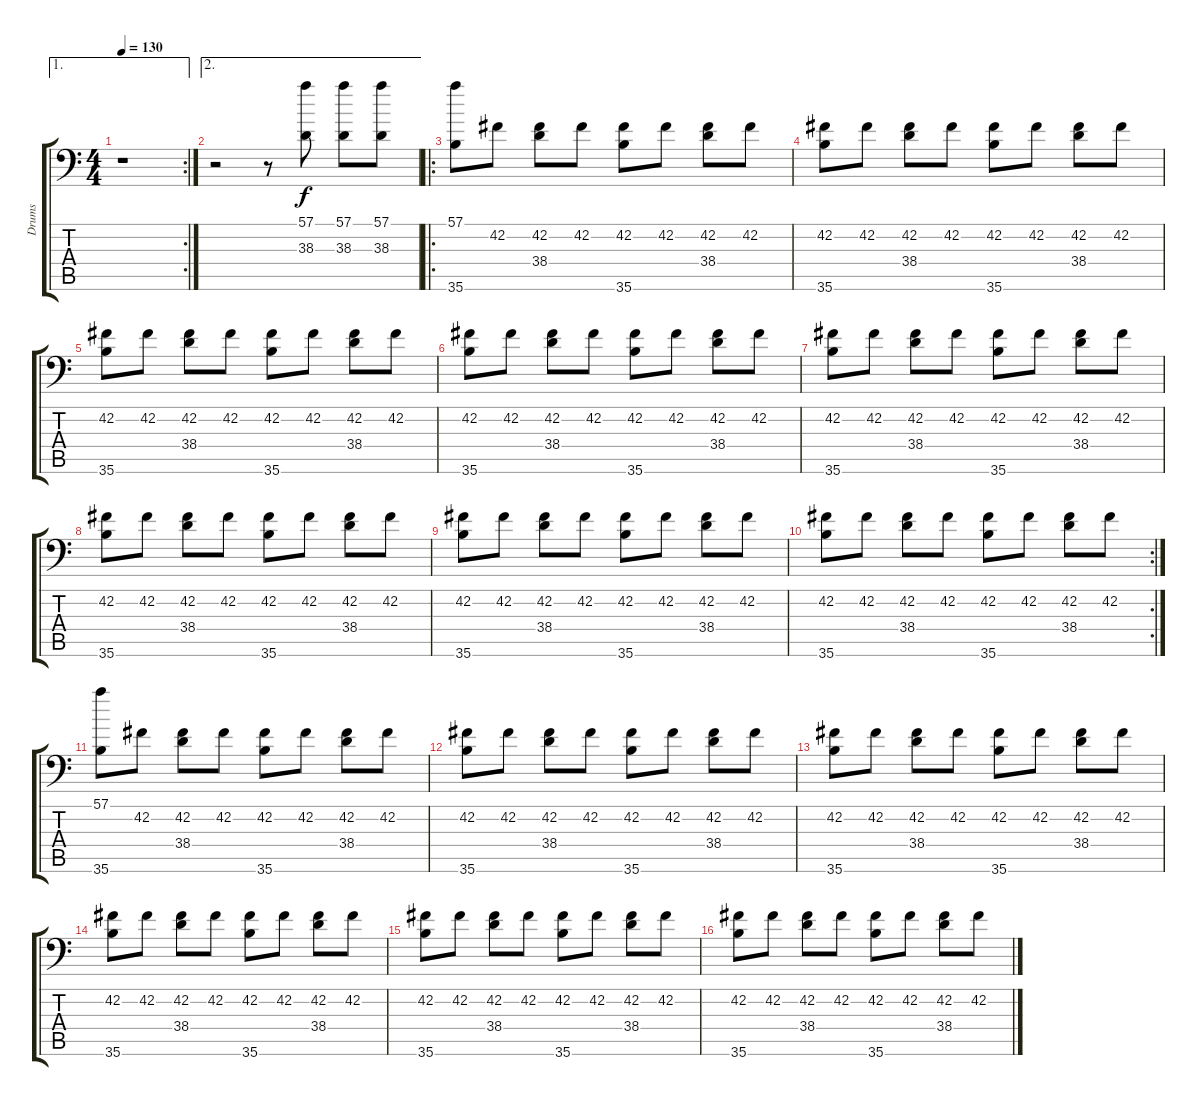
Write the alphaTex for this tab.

\track ("Drums" "Drums") {instrument acousticgrandpiano}
\staff {score tabs}
\tuning (C-1 C-1 C-1 C-1 C-1 C-1) {hide}
\ae 1
\rc 2
\ts (4 4)
\tempo 130
\clef f4
\ks c
r.1{dy f} |
\ae 2
r.2 r.8 (57.1 38.3).8 (57.1 38.3).8 (57.1 38.3).8 |
\ro
(57.1 35.6).8 42.2.8 (42.2 38.4).8 42.2.8 (42.2 35.6).8 42.2.8 (42.2 38.4).8 42.2.8 |
(42.2 35.6).8 42.2.8 (42.2 38.4).8 42.2.8 (42.2 35.6).8 42.2.8 (42.2 38.4).8 42.2.8 |
(42.2 35.6).8 42.2.8 (42.2 38.4).8 42.2.8 (42.2 35.6).8 42.2.8 (42.2 38.4).8 42.2.8 |
(42.2 35.6).8 42.2.8 (42.2 38.4).8 42.2.8 (42.2 35.6).8 42.2.8 (42.2 38.4).8 42.2.8 |
(42.2 35.6).8 42.2.8 (42.2 38.4).8 42.2.8 (42.2 35.6).8 42.2.8 (42.2 38.4).8 42.2.8 |
(42.2 35.6).8 42.2.8 (42.2 38.4).8 42.2.8 (42.2 35.6).8 42.2.8 (42.2 38.4).8 42.2.8 |
(42.2 35.6).8 42.2.8 (42.2 38.4).8 42.2.8 (42.2 35.6).8 42.2.8 (42.2 38.4).8 42.2.8 |
\rc 2
(42.2 35.6).8 42.2.8 (42.2 38.4).8 42.2.8 (42.2 35.6).8 42.2.8 (42.2 38.4).8 42.2.8 |
(57.1 35.6).8 42.2.8 (42.2 38.4).8 42.2.8 (42.2 35.6).8 42.2.8 (42.2 38.4).8 42.2.8 |
(42.2 35.6).8 42.2.8 (42.2 38.4).8 42.2.8 (42.2 35.6).8 42.2.8 (42.2 38.4).8 42.2.8 |
(42.2 35.6).8 42.2.8 (42.2 38.4).8 42.2.8 (42.2 35.6).8 42.2.8 (42.2 38.4).8 42.2.8 |
(42.2 35.6).8 42.2.8 (42.2 38.4).8 42.2.8 (42.2 35.6).8 42.2.8 (42.2 38.4).8 42.2.8 |
(42.2 35.6).8 42.2.8 (42.2 38.4).8 42.2.8 (42.2 35.6).8 42.2.8 (42.2 38.4).8 42.2.8 |
(42.2 35.6).8 42.2.8 (42.2 38.4).8 42.2.8 (42.2 35.6).8 42.2.8 (42.2 38.4).8 42.2.8
